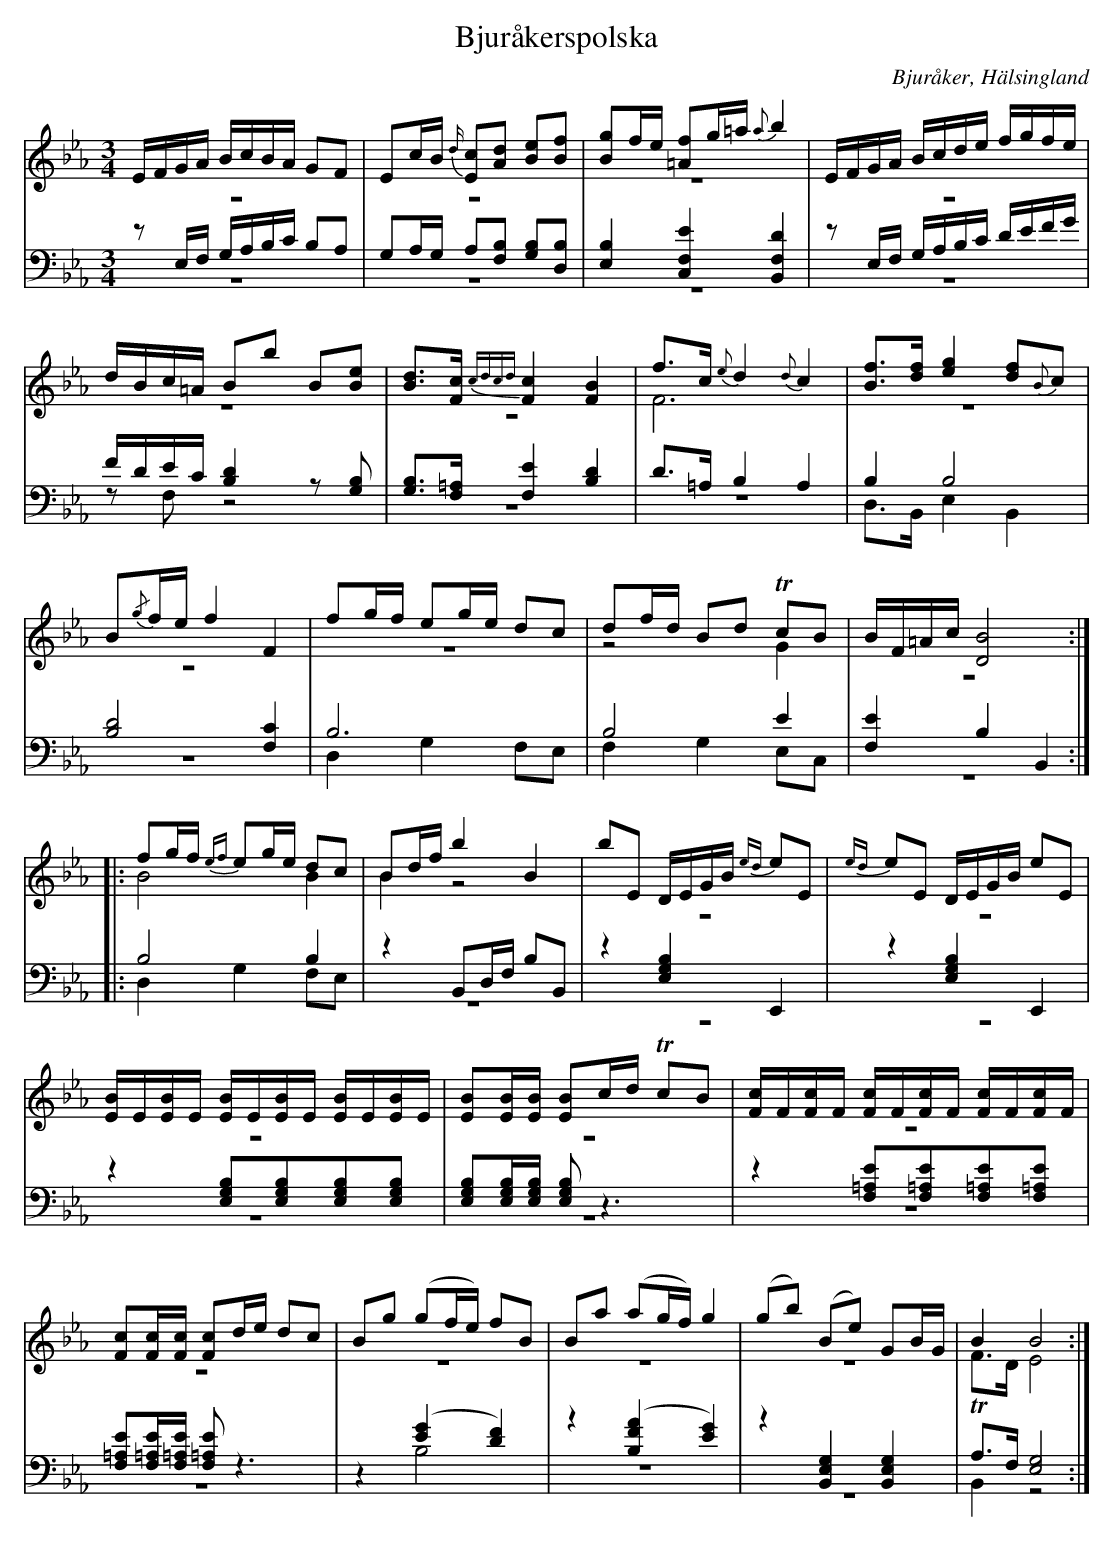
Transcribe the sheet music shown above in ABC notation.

X:1
T: Bjuråkerspolska
O: Bjuråker, Hälsingland
M: 3/4
L: 1/8
K: Eb
V:1
V:2 merge
V:3
V:4 merge
V:1
E/F/G/A/ B/c/B/A/ GF|Ec/B/ {d/}[Ec][Ad] [Be][Bf]|[Bg]f/e/ [=Af]g/=a/ {a}b2|E/F/G/A/ B/c/d/e/ f/g/f/e/|
d/B/c/=A/ Bb B[Be]|[Bd]>[Fc] {c8/5d8/5c8/5d8/5}[F2c2] [F2B2]|f>c {e}d2 {d}c2|[Bf]>[df] [e2g2] [df]{B}c|
B{/g}f/e/ f2 F2|fg/f/ eg/e/ dc|df/d/ Bd TcB|B/F/=A/c/ [D4B4]:|
|:fg/f/ {ef}eg/e/ dc|Bd/f/ b2 B2|bE D/E/G/B/ {ed}eE|{ed}eE D/E/G/B/ eE|
[E/B/]E/[E/B/]E/ [E/B/]E/[E/B/]E/ [E/B/]E/[E/B/]E/|[EB][E/B/][E/B/] [EB]c/d/ TcB|[F/c/]F/[F/c/]F/ [F/c/]F/[F/c/]F/ [F/c/]F/[F/c/]F/|[Fc][F/c/][F/c/] [Fc]d/e/ dc|Bg (gf/e/) fB|Ba (ag/f/) g2|(gb) (Be) GB/G/|B2 B4:|
V:2
z6|z6|z6|z6|
z6|z6|F6|z6|
z6|z6|z4 G2|z6:|
|:B4 B2|B2 z4|z6|z6|
z6|z6|z6|z6|
z6|z6|z6|TF>D E4:|
V:3 clef=bass
zE,/F,/ G,/A,/B,/C/ B,A,|G,A,/G,/ A,[F,B,] [G,B,][D,B,]|[E,2B,2] [C,2F,2E2] [B,,2F,2D2]|zE,/F,/ G,/A,/B,/C/ D/E/F/G/|
F/D/E/C/ [B,2D2]z[G,B,]|[G,B,]>[F,=A,] [F,2E2] [B,2D2]|D>=A, B,2 A,2|B,2 B,4|
[B,4D4] [F,2C2]|B,6|B,4 E2|[F,2E2] B,2 B,,2:|
|:B,4 B,2|z2 B,,D,/F,/ B,B,,|z2 [E,2G,2B,2] E,,2|z2 [E,2G,2B,2] E,,2|
z2 [E,G,B,][E,G,B,][E,G,B,][E,G,B,]|[E,G,B,][E,/G,/B,/][E,/G,/B,/] [E,G,B,] z3|z2 [F,=A,E][F,=A,E][F,=A,E][F,=A,E]|[F,=A,E][F,/=A,/E/][F,/=A,/E/] [F,=A,E] z3|
z2 ([E2G2] [D2F2])|z2 ([B,2F2A2] [E2G2])|z2 [B,,2E,2G,2] [B,,2E,2G,2]|A,>F, [E,4G,4]:|
V:4  clef=bass
z6|z6|z6|z6|
zF, z4|z6|z6|D,>B,, E,2 B,,2|
z6|D,2 G,2 F,E,|F,2 G,2 E,C,|z6:|
|:D,2 G,2 F,E,|z6|z6|z6|
z6|z6|z6|z6|
z2 B,4|z6|z6|B,,2 z4:|
